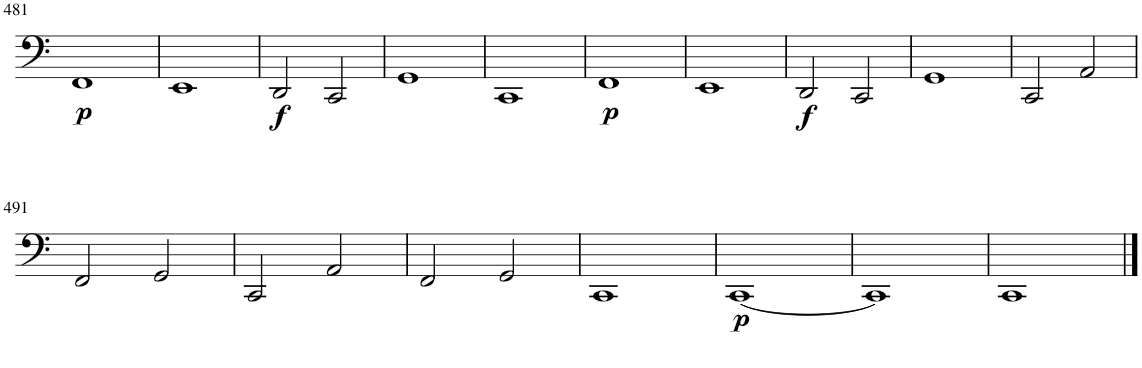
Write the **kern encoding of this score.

**kern	**dynam
*part1	*part1
*staff1	*staff1
*I"[Double Bass]	*
!!LO:PB:g=z
*clefF4	*
*Trd7c12	*
*k[]	*
*M2/2	*
*met(c|)	*
=481	=481
!	!LO:DY:b
1FF	p
=482	=482
1EE	.
=483	=483
!	!LO:DY:b
2DD/	f
2CC/	.
=484	=484
1GG	.
=485	=485
1CC	.
=486	=486
!	!LO:DY:b
1FF	p
=487	=487
1EE	.
=488	=488
!	!LO:DY:b
2DD/	f
2CC/	.
=489	=489
1GG	.
=490	=490
2CC/	.
2AA/	.
!!LO:LB:g=z
=491	=491
2FF/	.
2GG/	.
=492	=492
2CC/	.
2AA/	.
=493	=493
2FF/	.
2GG/	.
=494	=494
1CC	.
=495	=495
!	!LO:DY:b
[1CC	p
=496	=496
1CC]	.
=497	=497
1CC	.
==	==
*-	*-
